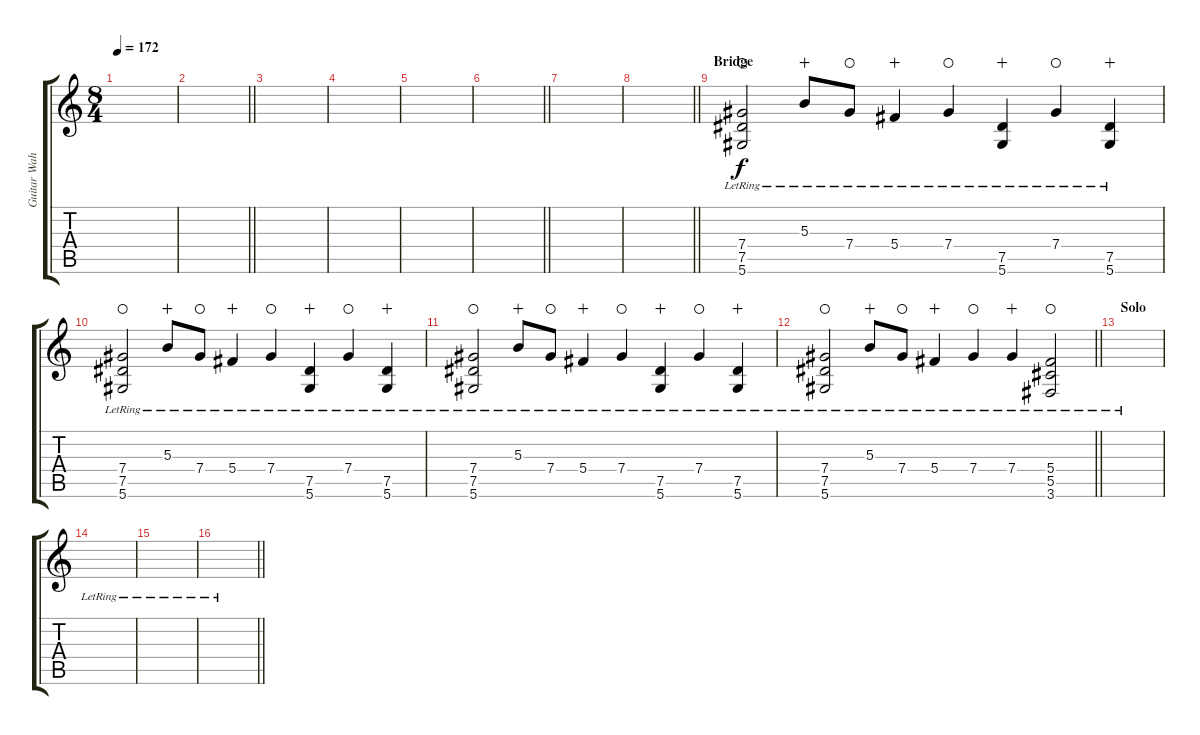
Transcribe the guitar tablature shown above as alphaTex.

\track ("Guitar Wah-Wah" "Guitar Wah") {instrument acousticguitarnylon}
\staff {score tabs}
\tuning (Eb4 Bb3 Gb3 Db3 Ab2 Eb2) {hide}
\ts (8 4)
\tempo 172
\clef g2
\ks c
|
\barLineRight lightlight
|
|
|
|
\barLineRight lightlight
|
|
\barLineRight lightlight
|
\section ("" "Bridge")
(7.4{lr} 7.5{lr} 5.6{lr}).2{volume 12 instrument acousticguitarnylon waho} 5.3{lr}.8{wahc} 7.4{lr}.8{waho} 5.4{lr}.4{wahc} 7.4{lr}.4{waho} (7.5{lr} 5.6{lr}).4{wahc} 7.4{lr}.4{waho} (7.5{lr} 5.6{lr}).4{wahc} |
(7.4{lr} 7.5{lr} 5.6{lr}).2{waho} 5.3{lr}.8{wahc} 7.4{lr}.8{waho} 5.4{lr}.4{wahc} 7.4{lr}.4{waho} (7.5{lr} 5.6{lr}).4{wahc} 7.4{lr}.4{waho} (7.5{lr} 5.6{lr}).4{wahc} |
(7.4{lr} 7.5{lr} 5.6{lr}).2{waho} 5.3{lr}.8{wahc} 7.4{lr}.8{waho} 5.4{lr}.4{wahc} 7.4{lr}.4{waho} (7.5{lr} 5.6{lr}).4{wahc} 7.4{lr}.4{waho} (7.5{lr} 5.6{lr}).4{wahc} |
\barLineRight lightlight
(7.4{lr} 7.5{lr} 5.6{lr}).2{waho} 5.3{lr}.8{wahc} 7.4{lr}.8{waho} 5.4{lr}.4{wahc} 7.4{lr}.4{waho} 7.4{lr}.4{wahc} (5.4{lr} 5.5{lr} 3.6{lr}).2{waho} |
\section ("" "Solo")
|
|
|
\barLineRight lightlight
